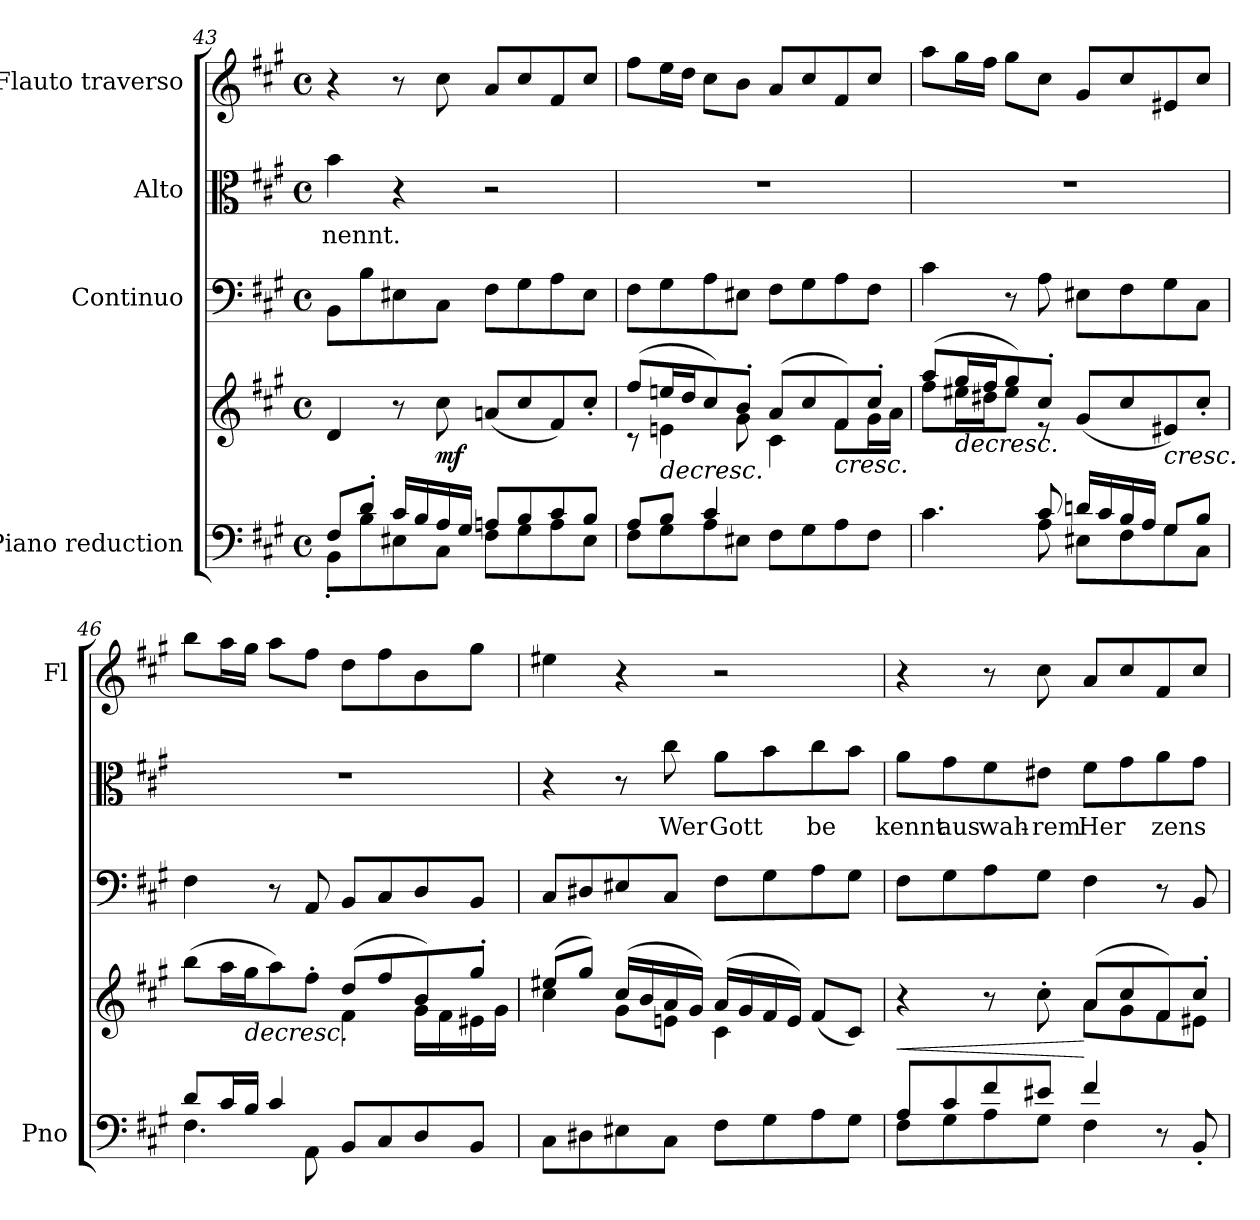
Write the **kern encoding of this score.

**kern	**kern	**dynam	**kern	**kern	**text	**kern
*part4	*part4	*part4	*part3	*part2	*part2	*part1
*staff5	*staff4	*staff4/5	*staff3	*staff2	*staff2	*staff1
*I"Piano reduction	*	*	*I"Continuo	*I"Alto	*	*I"Flauto traverso
*I'Pno	*	*	*	*	*	*I'Fl
!!LO:LB:g=z
*clefF4	*clefG2	*	*clefF4	*clefC3	*	*clefG2
*k[f#c#g#]	*k[f#c#g#]	*	*k[f#c#g#]	*k[f#c#g#]	*	*k[f#c#g#]
*M4/4	*M4/4	*	*M4/4	*M4/4	*	*M4/4
*met(c)	*met(c)	*	*met(c)	*met(c)	*	*met(c)
=43	=43	=43	=43	=43	=43	=43
*^	*	*	*	*	*	*
!	!	!	!	!	!	!LO:LY:b	!
8F#/L	8BB'\L	4d/	.	8BB\L	4b\	nennt.	4r
8d'/J	8B\	.	.	8B\	.	.	.
16c#/LL	8E#X\	8r	.	8E#X\	4r	.	8r
16B/	.	.	.	.	.	.	.
!	!	!	!LO:DY:b	!	!	!	!
16A/	8C#\J	8cc#\	mf	8C#\J	.	.	8cc#\
16G#/JJ	.	.	.	.	.	.	.
8An/L	8F#\L	(<8an/L	.	8F#\L	2r	.	8a/L
8B/	8G#\	8cc#/	.	8G#\	.	.	8cc#/
8c#/	8A\	8f#/)	.	8A\	.	.	8f#/
8B/J	8E#\J	8cc#'/J	.	8E#\J	.	.	8cc#/J
=44	=44	=44	=44	=44	=44	=44	=44
*	*	*^	*	*	*	*	*
8A/L	8F#\L	(>8ff#/L	8r	.	8F#\L	1r	.	8ff#\L
!	!	!	!	!LO:HP:b	!	!	!	!
8B/J	8G#\	16een/L	4en\	>	8G#\	.	.	16ee\L
.	.	16dd/J	.	.	.	.	.	16dd\JJ
4c#/	8A\	8cc#/)	.	.	8A\	.	.	8cc#\L
.	8E#X\J	8b'/J	8g#\	.	8E#X\J	.	.	8b\J
2ryy	8F#\L	(>8a/L	4c#\	.	8F#\L	.	.	8a/L
.	8G#\	8cc#/	.	.	8G#\	.	.	8cc#/
!	!	!	!	!LO:HP:b	!	!	!	!
.	8A\	8f#/)	8f#\L	<	8A\	.	.	8f#/
.	8F#\J	8cc#'/J	16g#\L	.	8F#\J	.	.	8cc#/J
.	.	.	16a\JJ	.	.	.	.	.
*v	*v	*	*	*	*	*	*	*
*	*v	*v	*	*	*	*	*
.	.	]	.	.	.	.
=45	=45	=45	=45	=45	=45	=45
*^	*^	*	*	*	*	*
4.ryy	4.c#\	(>8aa/L	8ff#\L	.	4c#\	1r	.	8aa\L
!	!	!	!	!LO:HP:b	!	!	!	!
.	.	16gg#/L	16ee#X\L	>	.	.	.	16gg#\L
.	.	16ff#/J	16dd#X\J	.	.	.	.	16ff#\JJ
.	.	8gg#/)	8ee#\J	.	8r	.	.	8gg#\L
8c#/	8A\	8cc#'/J	8r	[	8A\	.	.	8cc#\J
16dn/LL	8E#X\L	(<8g#/L	2ryy	.	8E#X\L	.	.	8g#/L
16c#/	.	.	.	.	.	.	.	.
16B/	8F#\	8cc#/	.	.	8F#\	.	.	8cc#/
16A/JJ	.	.	.	.	.	.	.	.
!	!	!	!	!LO:HP:b	!	!	!	!
8G#/L	8G#\	8e#X/)	.	<	8G#\	.	.	8e#X/
8B/J	8C#\J	8cc#'/J	.	.	8C#\J	.	.	8cc#/J
*v	*v	*	*	*	*	*	*	*
*	*v	*v	*	*	*	*	*
.	.	]	.	.	.	.
=46	=46	=46	=46	=46	=46	=46
*^	*^	*	*	*	*	*
8d/L	4.F#\	(>8bb\L	2ryy	.	4F#\	1r	.	8bb\L
16c#/L	.	16aa\L	.	.	.	.	.	16aa\L
!	!	!	!	!LO:HP:b	!	!	!	!
16B/JJ	.	16gg#\J	.	>	.	.	.	16gg#\JJ
4c#/	.	8aa\)	.	.	8r	.	.	8aa\L
.	8AA\	8ff#'\J	.	.	8AA/	.	.	8ff#\J
2ryy	8BB/L	(>8dd/L	4f#\	[	8BB/L	.	.	8dd\L
.	8C#/	8ff#/	.	.	8C#/	.	.	8ff#\
.	8D/	8b/)	16g#\LL	.	8D/	.	.	8b\
.	.	.	16f#\	.	.	.	.	.
.	8BB/J	8gg#'/J	16e#X\	.	8BB/J	.	.	8gg#\J
.	.	.	16g#\JJ	.	.	.	.	.
*v	*v	*	*	*	*	*	*	*
!!LO:PB:g=z
=47	=47	=47	=47	=47	=47	=47	=47
8C#\L	(>8ee#X/L	4cc#\	.	8C#/L	4r	.	4ee#X\
8D#X\	8gg#/J)	.	.	8D#X/	.	.	.
8E#X\	(>16cc#/LL	8g#\L	.	8E#X/	8r	.	4r
.	16b/	.	.	.	.	.	.
!	!	!	!	!	!	!LO:LY:b	!
8C#\J	16a/	8en\J	.	8C#/J	8cc#\	Wer	.
.	16g#/JJ)	.	.	.	.	.	.
!	!	!	!	!	!	!LO:LY:b	!
8F#\L	(>16a/LL	4c#\	.	8F#\L	8a\L	Gott	2r
.	16g#/	.	.	.	.	.	.
8G#\	16f#/	.	.	8G#\	8b\	.	.
.	16e/JJ)	.	.	.	.	.	.
!	!	!	!	!	!	!LO:LY:b	!
8A\	(<8f#/L	4ryy	.	8A\	8cc#\	be	.
8G#\J	8c#/J)	.	.	8G#\J	8b\J	.	.
=48	=48	=48	=48	=48	=48	=48	=48
*^	*	*	*	*	*	*	*
!	!	!	!	!LO:HP:b	!	!	!LO:LY:b	!
8A/L	8F#\L	4r	4ryy	<	8F#\L	8a\L	kennt	4r
!	!	!	!	!	!	!	!LO:LY:b	!
8c#/	8G#\	.	.	.	8G#\	8g#\	aus	.
!	!	!	!	!	!	!	!LO:LY:b	!
8f#/	8A\	8r	8ryy	]	8A\	8f#\	wah-	8r
!	!	!	!	!	!	!	!LO:LY:b	!
8e#X/J	8G#\J	8cc#'\	8ryy	.	8G#\J	8e#X\J	rem	8cc#\
!	!	!	!	!	!	!	!LO:LY:b	!
4f#/	4F#\	(>8a/L	8a\L	[	4F#\	8f#\L	Her	8a/L
.	.	8cc#/	8g#\	.	.	8g#\	.	8cc#/
!	!	!	!	!	!	!	!LO:LY:b	!
8r	8ryy	8f#/)	8f#\	.	8r	8a\	zens	8f#/
8BB'/	8ryy	8cc#'/J	8e#X\J	.	8BB/	8g#\J	.	8cc#/J
*v	*v	*	*	*	*	*	*	*
*	*v	*v	*	*	*	*	*
=	=	=	=	=	=	=
*-	*-	*-	*-	*-	*-	*-
